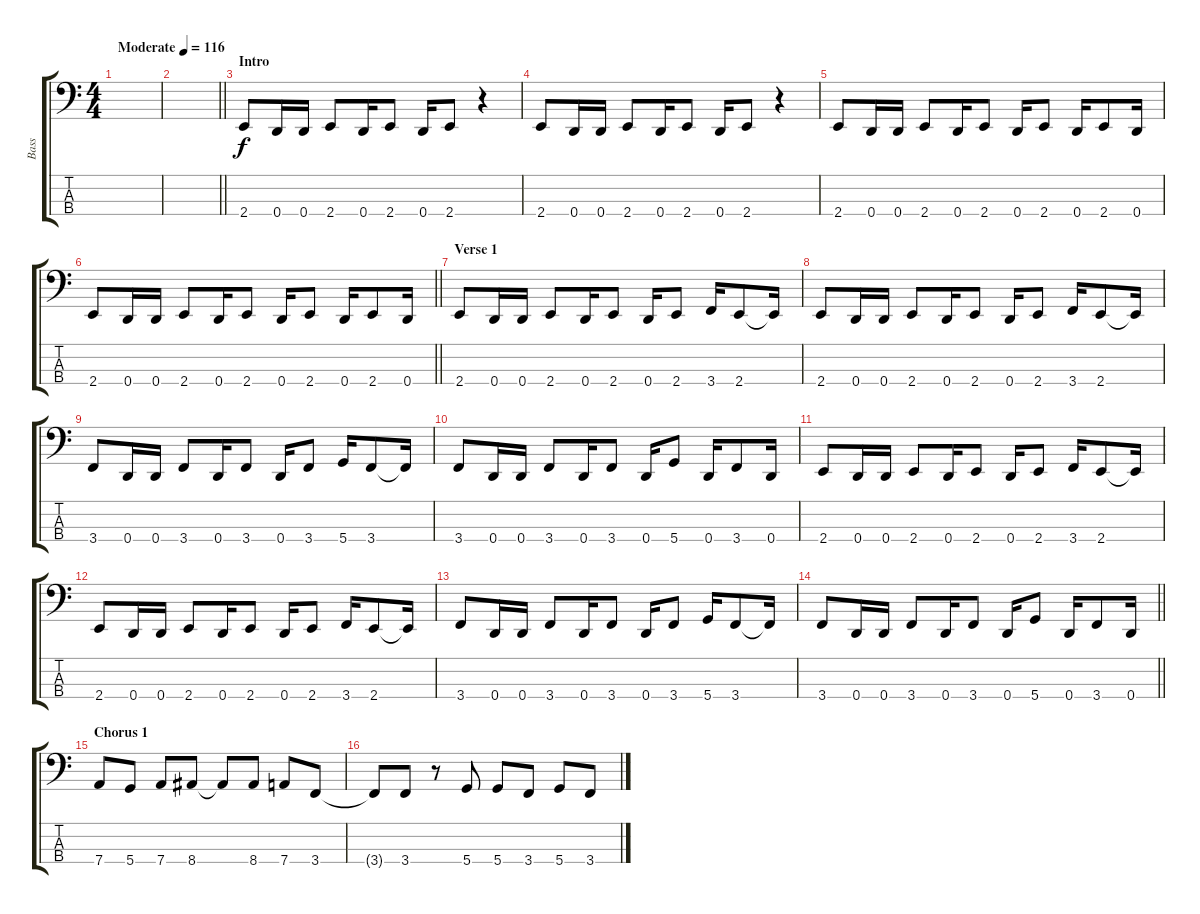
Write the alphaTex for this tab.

\track ("Bass" "Bass") {instrument electricbassfinger}
\staff {score tabs}
\tuning (F2 C2 G1 D1) {hide}
\ts (4 4)
\tempo (116 "Moderate")
\clef f4
\ks c
|
\barLineRight lightlight
|
\section ("" "Intro")
2.4.8 0.4.16 0.4.16 2.4.8 0.4.16 2.4.8 0.4.16 2.4.8 r.4 |
2.4.8 0.4.16 0.4.16 2.4.8 0.4.16 2.4.8 0.4.16 2.4.8 r.4 |
2.4.8 0.4.16 0.4.16 2.4.8 0.4.16 2.4.8 0.4.16 2.4.8 0.4.16 2.4.8 0.4.16 |
\barLineRight lightlight
2.4.8 0.4.16 0.4.16 2.4.8 0.4.16 2.4.8 0.4.16 2.4.8 0.4.16 2.4.8 0.4.16 |
\section ("" "Verse 1")
2.4.8 0.4.16 0.4.16 2.4.8 0.4.16 2.4.8 0.4.16 2.4.8 3.4.16 2.4.8 2.4{t}.16 |
2.4.8 0.4.16 0.4.16 2.4.8 0.4.16 2.4.8 0.4.16 2.4.8 3.4.16 2.4.8 2.4{t}.16 |
3.4.8 0.4.16 0.4.16 3.4.8 0.4.16 3.4.8 0.4.16 3.4.8 5.4.16 3.4.8 3.4{t}.16 |
3.4.8 0.4.16 0.4.16 3.4.8 0.4.16 3.4.8 0.4.16 5.4.8 0.4.16 3.4.8 0.4.16 |
2.4.8 0.4.16 0.4.16 2.4.8 0.4.16 2.4.8 0.4.16 2.4.8 3.4.16 2.4.8 2.4{t}.16 |
2.4.8 0.4.16 0.4.16 2.4.8 0.4.16 2.4.8 0.4.16 2.4.8 3.4.16 2.4.8 2.4{t}.16 |
3.4.8 0.4.16 0.4.16 3.4.8 0.4.16 3.4.8 0.4.16 3.4.8 5.4.16 3.4.8 3.4{t}.16 |
\barLineRight lightlight
3.4.8 0.4.16 0.4.16 3.4.8 0.4.16 3.4.8 0.4.16 5.4.8 0.4.16 3.4.8 0.4.16 |
\section ("" "Chorus 1")
7.4.8 5.4.8 7.4.8 8.4.8 8.4{t}.8 8.4.8 7.4.8 3.4.8 |
3.4{t}.8 3.4.8 r.8 5.4.8 5.4.8 3.4.8 5.4.8 3.4.8
